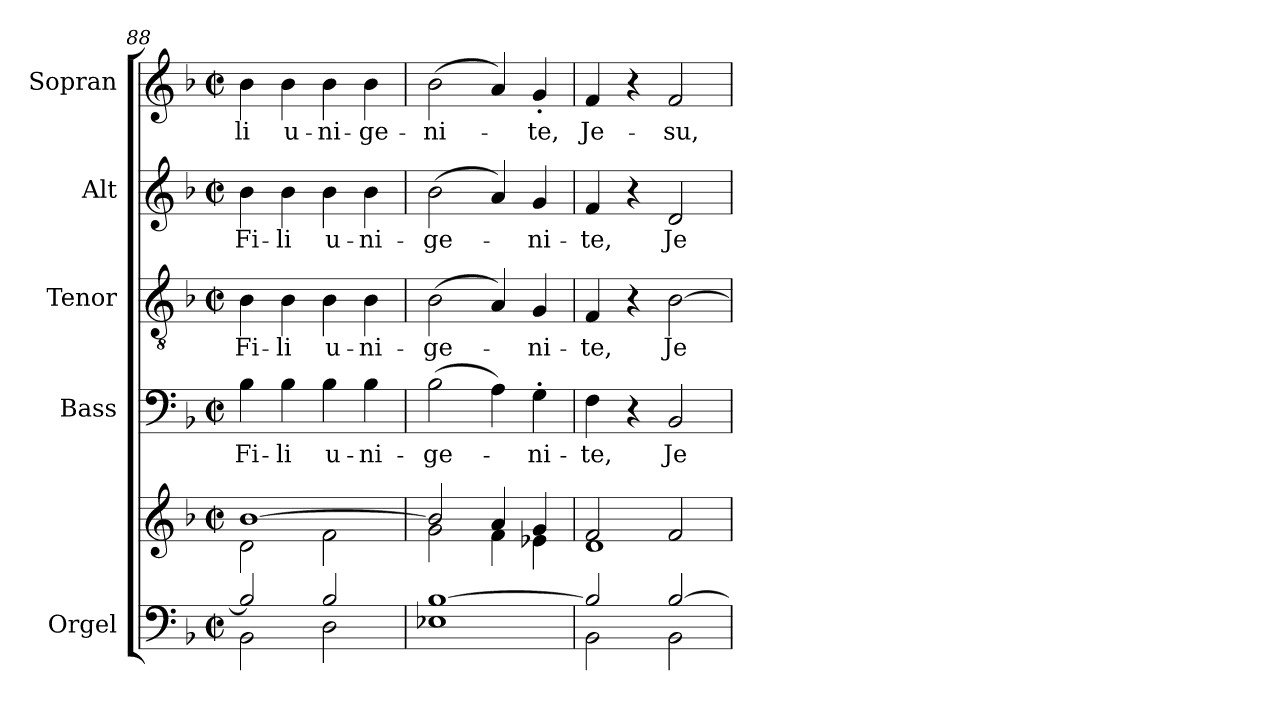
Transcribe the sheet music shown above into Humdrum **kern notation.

**kern	**kern	**kern	**text	**kern	**text	**kern	**text	**kern	**text
*part5	*part5	*part4	*part4	*part3	*part3	*part2	*part2	*part1	*part1
*staff6	*staff5	*staff4	*staff4	*staff3	*staff3	*staff2	*staff2	*staff1	*staff1
*I"Orgel	*	*I"Bass	*	*I"Tenor	*	*I"Alt	*	*I"Sopran	*
*I'Org.	*	*I'B.	*	*I'T.	*	*I'A.	*	*I'S.	*
*clefF4	*clefG2	*clefF4	*	*clefGv2	*	*clefG2	*	*clefG2	*
*k[b-]	*k[b-]	*k[b-]	*	*k[b-]	*	*k[b-]	*	*k[b-]	*
*F:	*F:	*F:	*	*F:	*	*F:	*	*F:	*
*M2/2	*M2/2	*M2/2	*	*M2/2	*	*M2/2	*	*M2/2	*
*met(c|)	*met(c|)	*met(c|)	*	*met(c|)	*	*met(c|)	*	*met(c|)	*
=88	=88	=88	=88	=88	=88	=88	=88	=88	=88
*^	*^	*	*	*	*	*	*	*	*
!	!	!	!	!	!LO:LY:b	!	!LO:LY:b	!	!LO:LY:b	!	!LO:LY:b
2B-/]	2BB-\	[>1b-	2d\	4B-\	Fi-	4B-\	Fi-	4b-\	Fi-	4b-\	-li
!	!	!	!	!	!LO:LY:b	!	!LO:LY:b	!	!LO:LY:b	!	!LO:LY:b
.	.	.	.	4B-\	-li	4B-\	-li	4b-\	-li	4b-\	u-
!	!	!	!	!	!LO:LY:b	!	!LO:LY:b	!	!LO:LY:b	!	!LO:LY:b
2B-/	2D\	.	2f\	4B-\	u-	4B-\	u-	4b-\	u-	4b-\	-ni-
!	!	!	!	!	!LO:LY:b	!	!LO:LY:b	!	!LO:LY:b	!	!LO:LY:b
.	.	.	.	4B-\	-ni-	4B-\	-ni-	4b-\	-ni-	4b-\	-ge-
=89	=89	=89	=89	=89	=89	=89	=89	=89	=89	=89	=89
!	!	!	!	!	!LO:LY:b	!	!LO:LY:b	!	!LO:LY:b	!	!LO:LY:b
[>1B-	1E-X	2b-/]	2g\	(>2B-\	-ge-	(>2B-\	-ge-	(>2b-\	-ge-	(>2b-\	-ni-
.	.	4a/	4f\	4A\)	.	4A/)	.	4a/)	.	4a/)	.
!	!	!	!	!	!LO:LY:b	!	!LO:LY:b	!	!LO:LY:b	!	!LO:LY:b
.	.	4g/	4e-X\	4G'>\	-ni-	4G/	-ni-	4g/	-ni-	4g'</	-te,
=90	=90	=90	=90	=90	=90	=90	=90	=90	=90	=90	=90
!	!	!	!	!	!LO:LY:b	!	!LO:LY:b	!	!LO:LY:b	!	!LO:LY:b
2B-/]	2BB-\	2f/	1d	4F\	-te,	4F/	-te,	4f/	-te,	4f/	Je-
.	.	.	.	4r	.	4r	.	4r	.	4r	.
!	!	!	!	!	!LO:LY:b	!	!LO:LY:b	!	!LO:LY:b	!	!LO:LY:b
[>2B-/	2BB-\	2f/	.	2BB-/	Je-	[2B-\	Je-	2d/	Je-	2f/	-su,
*v	*v	*	*	*	*	*	*	*	*	*	*
*	*v	*v	*	*	*	*	*	*	*	*
=	=	=	=	=	=	=	=	=	=
*-	*-	*-	*-	*-	*-	*-	*-	*-	*-
